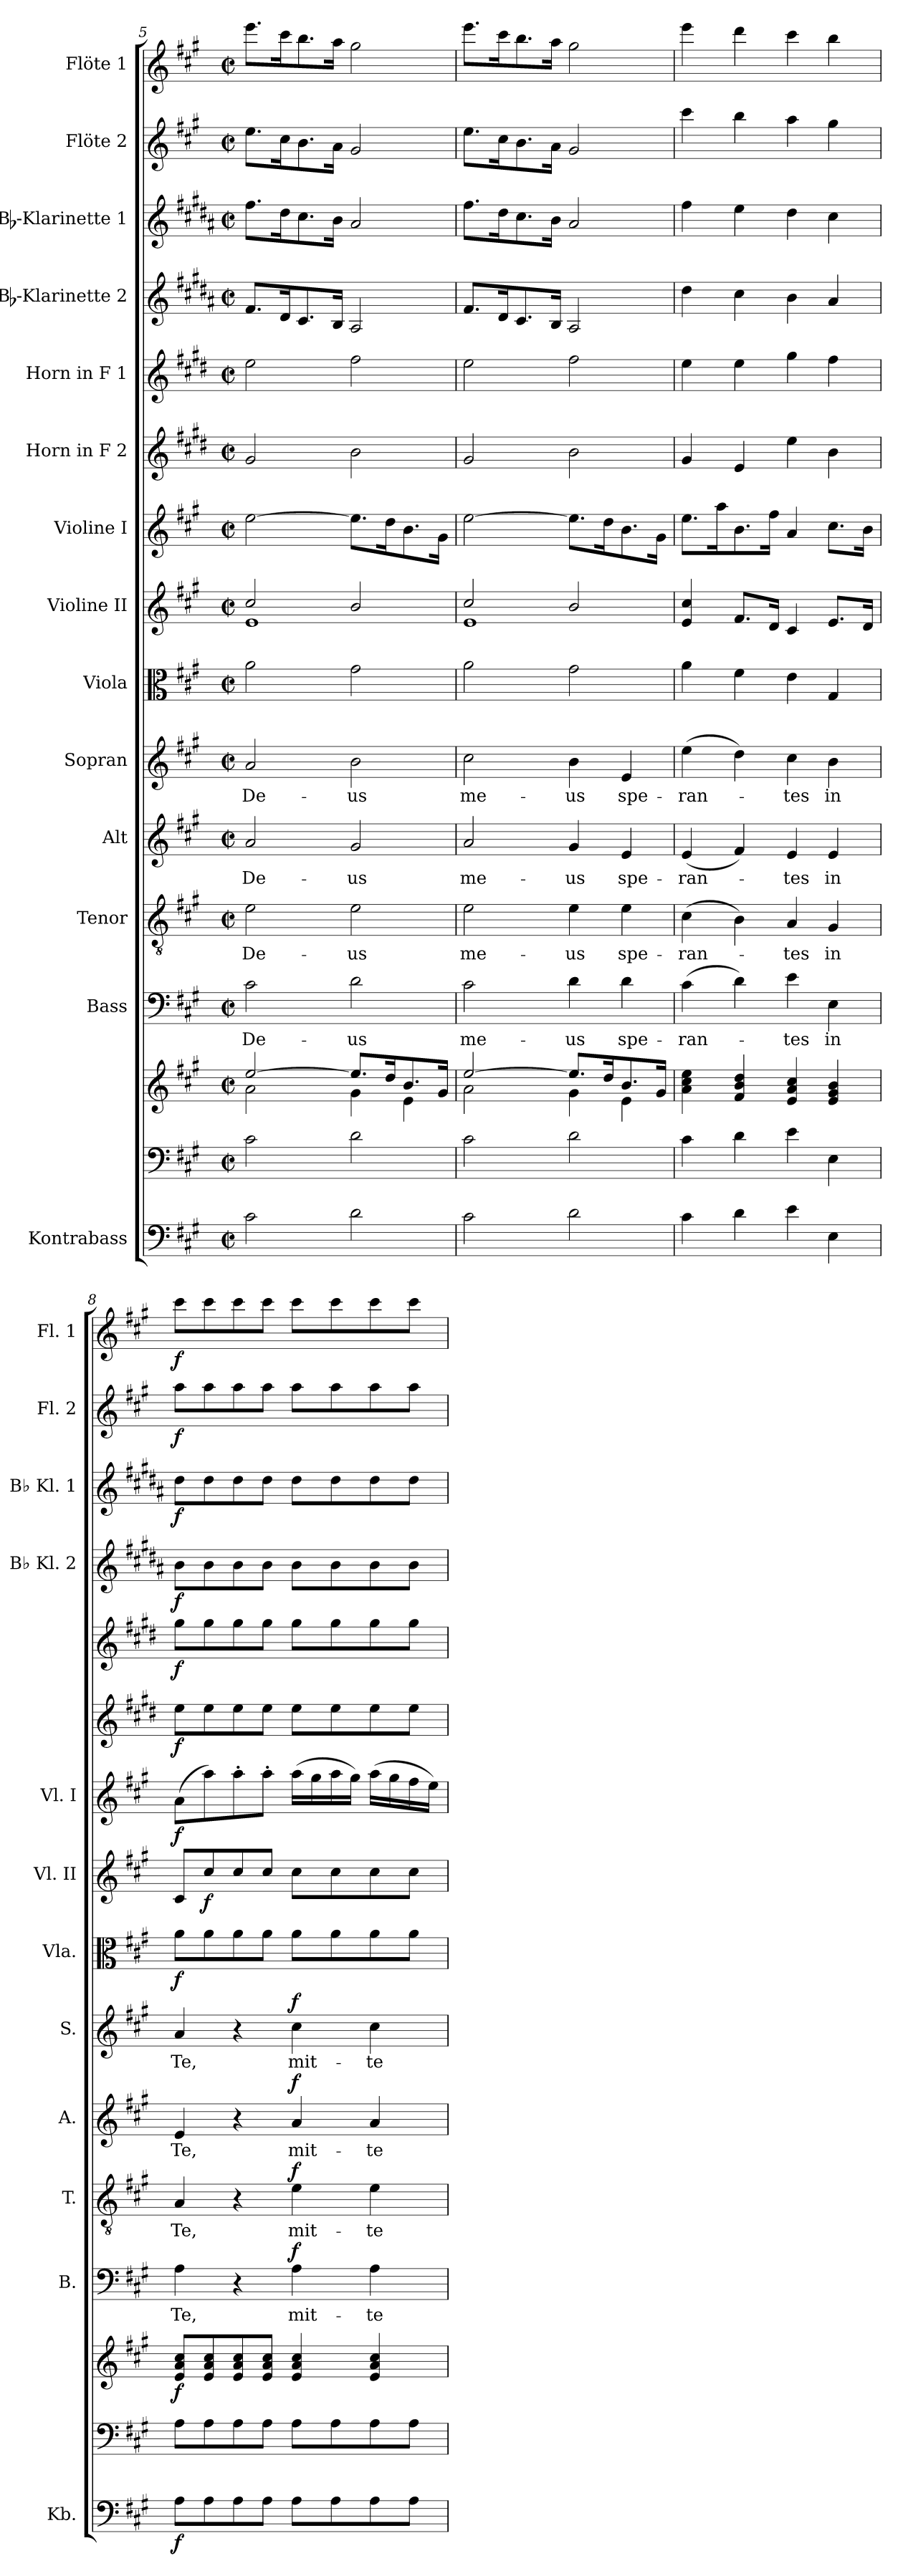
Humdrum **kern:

**kern	**dynam	**kern	**kern	**dynam	**kern	**text	**dynam	**kern	**text	**dynam	**kern	**text	**dynam	**kern	**text	**dynam	**kern	**dynam	**kern	**dynam	**kern	**dynam	**kern	**dynam	**kern	**dynam	**kern	**dynam	**kern	**dynam	**kern	**dynam	**kern	**dynam
*part15	*part15	*part14	*part14	*part14	*part13	*part13	*part13	*part12	*part12	*part12	*part11	*part11	*part11	*part10	*part10	*part10	*part9	*part9	*part8	*part8	*part7	*part7	*part6	*part6	*part5	*part5	*part4	*part4	*part3	*part3	*part2	*part2	*part1	*part1
*staff16	*staff16	*staff15	*staff14	*staff14/15	*staff13	*staff13	*staff13	*staff12	*staff12	*staff12	*staff11	*staff11	*staff11	*staff10	*staff10	*staff10	*staff9	*staff9	*staff8	*staff8	*staff7	*staff7	*staff6	*staff6	*staff5	*staff5	*staff4	*staff4	*staff3	*staff3	*staff2	*staff2	*staff1	*staff1
*I"Kontrabass	*	*	*	*	*I"Bass	*	*	*I"Tenor	*	*	*I"Alt	*	*	*I"Sopran	*	*	*I"Viola	*	*I"Violine II	*	*I"Violine I	*	*I"Horn in F 2	*	*I"Horn in F 1	*	*I"Bb-Klarinette 2	*	*I"Bb-Klarinette 1	*	*I"Flöte 2	*	*I"Flöte 1	*
*I'Kb.	*	*	*	*	*I'B.	*	*	*I'T.	*	*	*I'A.	*	*	*I'S.	*	*	*I'Vla.	*	*I'Vl. II	*	*I'Vl. I	*	*	*	*	*	*I'Bb Kl. 2	*	*I'Bb Kl. 1	*	*I'Fl. 2	*	*I'Fl. 1	*
*clefF4	*	*clefF4	*clefG2	*	*clefF4	*	*	*clefGv2	*	*	*clefG2	*	*	*clefG2	*	*	*clefC3	*	*clefG2	*	*clefG2	*	*clefG2	*	*clefG2	*	*clefG2	*	*clefG2	*	*clefG2	*	*clefG2	*
*ITrd7c12	*	*	*	*	*	*	*	*	*	*	*	*	*	*	*	*	*	*	*	*	*	*	*ITrd4c7	*	*ITrd4c7	*	*ITrd1c2	*	*ITrd1c2	*	*	*	*	*
*k[f#c#g#]	*	*k[f#c#g#]	*k[f#c#g#]	*	*k[f#c#g#]	*	*	*k[f#c#g#]	*	*	*k[f#c#g#]	*	*	*k[f#c#g#]	*	*	*k[f#c#g#]	*	*k[f#c#g#]	*	*k[f#c#g#]	*	*k[f#c#g#]	*	*k[f#c#g#]	*	*k[f#c#g#]	*	*k[f#c#g#]	*	*k[f#c#g#]	*	*k[f#c#g#]	*
*A:	*	*A:	*A:	*	*A:	*	*	*A:	*	*	*A:	*	*	*A:	*	*	*A:	*	*A:	*	*A:	*	*A:	*	*A:	*	*A:	*	*A:	*	*A:	*	*A:	*
*M2/2	*	*M2/2	*M2/2	*	*M2/2	*	*	*M2/2	*	*	*M2/2	*	*	*M2/2	*	*	*M2/2	*	*M2/2	*	*M2/2	*	*M2/2	*	*M2/2	*	*M2/2	*	*M2/2	*	*M2/2	*	*M2/2	*
*met(c|)	*	*met(c|)	*met(c|)	*	*met(c|)	*	*	*met(c|)	*	*	*met(c|)	*	*	*met(c|)	*	*	*met(c|)	*	*met(c|)	*	*met(c|)	*	*met(c|)	*	*met(c|)	*	*met(c|)	*	*met(c|)	*	*met(c|)	*	*met(c|)	*
=5	=5	=5	=5	=5	=5	=5	=5	=5	=5	=5	=5	=5	=5	=5	=5	=5	=5	=5	=5	=5	=5	=5	=5	=5	=5	=5	=5	=5	=5	=5	=5	=5	=5	=5
*	*	*	*^	*	*	*	*	*	*	*	*	*	*	*	*	*	*	*	*	*	*	*	*	*	*	*	*	*	*	*	*	*	*	*
!	!	!	!	!	!	!	!LO:LY:b	!	!	!LO:LY:b	!	!	!LO:LY:b	!	!	!LO:LY:b	!	!	!	!	!	!	!	!	!	!	!	!	!	!	!	!	!	!	!
*	*	*	*	*	*	*	*	*	*	*	*	*	*	*	*	*	*	*	*	*^	*	*	*	*	*	*	*	*	*	*	*	*	*	*	*
2C#\	.	2c#\	[>2ee/	2a\	.	2c#\	De-	.	2e\	De-	.	2a/	De-	.	2a/	De-	.	2a\	.	2cc#/	1e	.	[2ee\	.	2c#/	.	2a\	.	8.e/L	.	8.ee\L	.	8.ee\L	.	8.eee\L	.
.	.	.	.	.	.	.	.	.	.	.	.	.	.	.	.	.	.	.	.	.	.	.	.	.	.	.	.	.	16c#/k	.	16cc#\k	.	16cc#\k	.	16ccc#\k	.
.	.	.	.	.	.	.	.	.	.	.	.	.	.	.	.	.	.	.	.	.	.	.	.	.	.	.	.	.	8.B/	.	8.b\	.	8.b\	.	8.bb\	.
.	.	.	.	.	.	.	.	.	.	.	.	.	.	.	.	.	.	.	.	.	.	.	.	.	.	.	.	.	16A/Jk	.	16a\Jk	.	16a\Jk	.	16aa\Jk	.
!	!	!	!	!	!	!	!LO:LY:b	!	!	!LO:LY:b	!	!	!LO:LY:b	!	!	!LO:LY:b	!	!	!	!	!	!	!	!	!	!	!	!	!	!	!	!	!	!	!	!
2D\	.	2d\	8.ee/L]	4g#\	.	2d\	-us	.	2e\	-us	.	2g#/	-us	.	2b\	-us	.	2g#\	.	2b/	.	.	8.ee\L]	.	2e\	.	2b\	.	2G#/	.	2g#/	.	2g#/	.	2gg#\	.
.	.	.	16dd/k	.	.	.	.	.	.	.	.	.	.	.	.	.	.	.	.	.	.	.	16dd\k	.	.	.	.	.	.	.	.	.	.	.	.	.
.	.	.	8.b/	4e\	.	.	.	.	.	.	.	.	.	.	.	.	.	.	.	.	.	.	8.b\	.	.	.	.	.	.	.	.	.	.	.	.	.
.	.	.	16g#/Jk	.	.	.	.	.	.	.	.	.	.	.	.	.	.	.	.	.	.	.	16g#\Jk	.	.	.	.	.	.	.	.	.	.	.	.	.
=6	=6	=6	=6	=6	=6	=6	=6	=6	=6	=6	=6	=6	=6	=6	=6	=6	=6	=6	=6	=6	=6	=6	=6	=6	=6	=6	=6	=6	=6	=6	=6	=6	=6	=6	=6	=6
!	!	!	!	!	!	!	!LO:LY:b	!	!	!LO:LY:b	!	!	!LO:LY:b	!	!	!LO:LY:b	!	!	!	!	!	!	!	!	!	!	!	!	!	!	!	!	!	!	!	!
2C#\	.	2c#\	[>2ee/	2a\	.	2c#\	me-	.	2e\	me-	.	2a/	me-	.	2cc#\	me-	.	2a\	.	2cc#/	1e	.	[2ee\	.	2c#/	.	2a\	.	8.e/L	.	8.ee\L	.	8.ee\L	.	8.eee\L	.
.	.	.	.	.	.	.	.	.	.	.	.	.	.	.	.	.	.	.	.	.	.	.	.	.	.	.	.	.	16c#/k	.	16cc#\k	.	16cc#\k	.	16ccc#\k	.
.	.	.	.	.	.	.	.	.	.	.	.	.	.	.	.	.	.	.	.	.	.	.	.	.	.	.	.	.	8.B/	.	8.b\	.	8.b\	.	8.bb\	.
.	.	.	.	.	.	.	.	.	.	.	.	.	.	.	.	.	.	.	.	.	.	.	.	.	.	.	.	.	16A/Jk	.	16a\Jk	.	16a\Jk	.	16aa\Jk	.
!	!	!	!	!	!	!	!LO:LY:b	!	!	!LO:LY:b	!	!	!LO:LY:b	!	!	!LO:LY:b	!	!	!	!	!	!	!	!	!	!	!	!	!	!	!	!	!	!	!	!
2D\	.	2d\	8.ee/L]	4g#\	.	4d\	-us	.	4e\	-us	.	4g#/	-us	.	4b\	-us	.	2g#\	.	2b/	.	.	8.ee\L]	.	2e\	.	2b\	.	2G#/	.	2g#/	.	2g#/	.	2gg#\	.
.	.	.	16dd/k	.	.	.	.	.	.	.	.	.	.	.	.	.	.	.	.	.	.	.	16dd\k	.	.	.	.	.	.	.	.	.	.	.	.	.
!	!	!	!	!	!	!	!LO:LY:b	!	!	!LO:LY:b	!	!	!LO:LY:b	!	!	!LO:LY:b	!	!	!	!	!	!	!	!	!	!	!	!	!	!	!	!	!	!	!	!
.	.	.	8.b/	4e\	.	4d\	spe-	.	4e\	spe-	.	4e/	spe-	.	4e/	spe-	.	.	.	.	.	.	8.b\	.	.	.	.	.	.	.	.	.	.	.	.	.
.	.	.	16g#/Jk	.	.	.	.	.	.	.	.	.	.	.	.	.	.	.	.	.	.	.	16g#\Jk	.	.	.	.	.	.	.	.	.	.	.	.	.
*	*	*	*v	*v	*	*	*	*	*	*	*	*	*	*	*	*	*	*	*	*v	*v	*	*	*	*	*	*	*	*	*	*	*	*	*	*	*
!!LO:PB:g=z
=7	=7	=7	=7	=7	=7	=7	=7	=7	=7	=7	=7	=7	=7	=7	=7	=7	=7	=7	=7	=7	=7	=7	=7	=7	=7	=7	=7	=7	=7	=7	=7	=7	=7	=7
!	!	!	!	!	!	!LO:LY:b	!	!	!LO:LY:b	!	!	!LO:LY:b	!	!	!LO:LY:b	!	!	!	!	!	!	!	!	!	!	!	!	!	!	!	!	!	!	!
4C#\	.	4c#\	4a\ 4cc#\ 4ee\	.	(>4c#\	-ran-	.	(>4c#\	-ran-	.	(<4e/	-ran-	.	(>4ee\	-ran-	.	4a\	.	4e/ 4cc#/	.	8.ee\L	.	4c#/	.	4a\	.	4cc#\	.	4ee\	.	4ccc#\	.	4eee\	.
.	.	.	.	.	.	.	.	.	.	.	.	.	.	.	.	.	.	.	.	.	16aa\k	.	.	.	.	.	.	.	.	.	.	.	.	.
4D\	.	4d\	4f#/ 4b/ 4dd/	.	4d\)	.	.	4B\)	.	.	4f#/)	.	.	4dd\)	.	.	4f#\	.	8.f#/L	.	8.b\	.	4A/	.	4a\	.	4b\	.	4dd\	.	4bb\	.	4ddd\	.
.	.	.	.	.	.	.	.	.	.	.	.	.	.	.	.	.	.	.	16d/Jk	.	16ff#\Jk	.	.	.	.	.	.	.	.	.	.	.	.	.
!	!	!	!	!	!	!LO:LY:b	!	!	!LO:LY:b	!	!	!LO:LY:b	!	!	!LO:LY:b	!	!	!	!	!	!	!	!	!	!	!	!	!	!	!	!	!	!	!
4E\	.	4e\	4e/ 4a/ 4cc#/	.	4e\	-tes	.	4A/	-tes	.	4e/	-tes	.	4cc#\	-tes	.	4e\	.	4c#/	.	4a/	.	4a\	.	4cc#\	.	4a\	.	4cc#\	.	4aa\	.	4ccc#\	.
!	!	!	!	!	!	!LO:LY:b	!	!	!LO:LY:b	!	!	!LO:LY:b	!	!	!LO:LY:b	!	!	!	!	!	!	!	!	!	!	!	!	!	!	!	!	!	!	!
4EE\	.	4E\	4e/ 4g#/ 4b/	.	4E\	in	.	4G#/	in	.	4e/	in	.	4b\	in	.	4G#/	.	8.e/L	.	8.cc#\L	.	4e\	.	4b\	.	4g#/	.	4b\	.	4gg#\	.	4bb\	.
.	.	.	.	.	.	.	.	.	.	.	.	.	.	.	.	.	.	.	16d/Jk	.	16b\Jk	.	.	.	.	.	.	.	.	.	.	.	.	.
=8	=8	=8	=8	=8	=8	=8	=8	=8	=8	=8	=8	=8	=8	=8	=8	=8	=8	=8	=8	=8	=8	=8	=8	=8	=8	=8	=8	=8	=8	=8	=8	=8	=8	=8
!	!LO:DY:b	!	!	!LO:DY:b	!	!LO:LY:b	!	!	!LO:LY:b	!	!	!LO:LY:b	!	!	!LO:LY:b	!	!	!LO:DY:b	!	!	!	!LO:DY:b	!	!LO:DY:b	!	!LO:DY:b	!	!LO:DY:b	!	!LO:DY:b	!	!LO:DY:b	!	!LO:DY:b
8AA\L	f	8A\L	8e/ 8a/ 8cc#/L	f	4A\	Te,	.	4A/	Te,	.	4e/	Te,	.	4a/	Te,	.	8a\L	f	8c#/L	.	(>8a\L	f	8a\L	f	8cc#\L	f	8a\L	f	8cc#\L	f	8aa\L	f	8ccc#\L	f
!	!	!	!	!	!	!	!	!	!	!	!	!	!	!	!	!	!	!	!	!LO:DY:b	!	!	!	!	!	!	!	!	!	!	!	!	!	!
8AA\	.	8A\	8e/ 8a/ 8cc#/	.	.	.	.	.	.	.	.	.	.	.	.	.	8a\	.	8cc#/	f	8aa\)	.	8a\	.	8cc#\	.	8a\	.	8cc#\	.	8aa\	.	8ccc#\	.
8AA\	.	8A\	8e/ 8a/ 8cc#/	.	4r	.	.	4r	.	.	4r	.	.	4r	.	.	8a\	.	8cc#/	.	8aa'>\	.	8a\	.	8cc#\	.	8a\	.	8cc#\	.	8aa\	.	8ccc#\	.
8AA\J	.	8A\J	8e/ 8a/ 8cc#/J	.	.	.	.	.	.	.	.	.	.	.	.	.	8a\J	.	8cc#/J	.	8aa'>\J	.	8a\J	.	8cc#\J	.	8a\J	.	8cc#\J	.	8aa\J	.	8ccc#\J	.
!	!	!	!	!	!	!LO:LY:b	!LO:DY:a	!	!LO:LY:b	!LO:DY:a	!	!LO:LY:b	!LO:DY:a	!	!LO:LY:b	!LO:DY:a	!	!	!	!	!	!	!	!	!	!	!	!	!	!	!	!	!	!
8AA\L	.	8A\L	4e/ 4a/ 4cc#/	.	4A\	mit-	f	4e\	mit-	f	4a/	mit-	f	4cc#\	mit-	f	8a\L	.	8cc#\L	.	(>16aa\LL	.	8a\L	.	8cc#\L	.	8a\L	.	8cc#\L	.	8aa\L	.	8ccc#\L	.
.	.	.	.	.	.	.	.	.	.	.	.	.	.	.	.	.	.	.	.	.	16gg#\	.	.	.	.	.	.	.	.	.	.	.	.	.
8AA\	.	8A\	.	.	.	.	.	.	.	.	.	.	.	.	.	.	8a\	.	8cc#\	.	16aa\	.	8a\	.	8cc#\	.	8a\	.	8cc#\	.	8aa\	.	8ccc#\	.
.	.	.	.	.	.	.	.	.	.	.	.	.	.	.	.	.	.	.	.	.	16gg#\JJ)	.	.	.	.	.	.	.	.	.	.	.	.	.
!	!	!	!	!	!	!LO:LY:b	!	!	!LO:LY:b	!	!	!LO:LY:b	!	!	!LO:LY:b	!	!	!	!	!	!	!	!	!	!	!	!	!	!	!	!	!	!	!
8AA\	.	8A\	4e/ 4a/ 4cc#/	.	4A\	-te	.	4e\	-te	.	4a/	-te	.	4cc#\	-te	.	8a\	.	8cc#\	.	(>16aa\LL	.	8a\	.	8cc#\	.	8a\	.	8cc#\	.	8aa\	.	8ccc#\	.
.	.	.	.	.	.	.	.	.	.	.	.	.	.	.	.	.	.	.	.	.	16gg#\	.	.	.	.	.	.	.	.	.	.	.	.	.
8AA\J	.	8A\J	.	.	.	.	.	.	.	.	.	.	.	.	.	.	8a\J	.	8cc#\J	.	16ff#\	.	8a\J	.	8cc#\J	.	8a\J	.	8cc#\J	.	8aa\J	.	8ccc#\J	.
.	.	.	.	.	.	.	.	.	.	.	.	.	.	.	.	.	.	.	.	.	16ee\JJ)	.	.	.	.	.	.	.	.	.	.	.	.	.
=	=	=	=	=	=	=	=	=	=	=	=	=	=	=	=	=	=	=	=	=	=	=	=	=	=	=	=	=	=	=	=	=	=	=
*-	*-	*-	*-	*-	*-	*-	*-	*-	*-	*-	*-	*-	*-	*-	*-	*-	*-	*-	*-	*-	*-	*-	*-	*-	*-	*-	*-	*-	*-	*-	*-	*-	*-	*-
